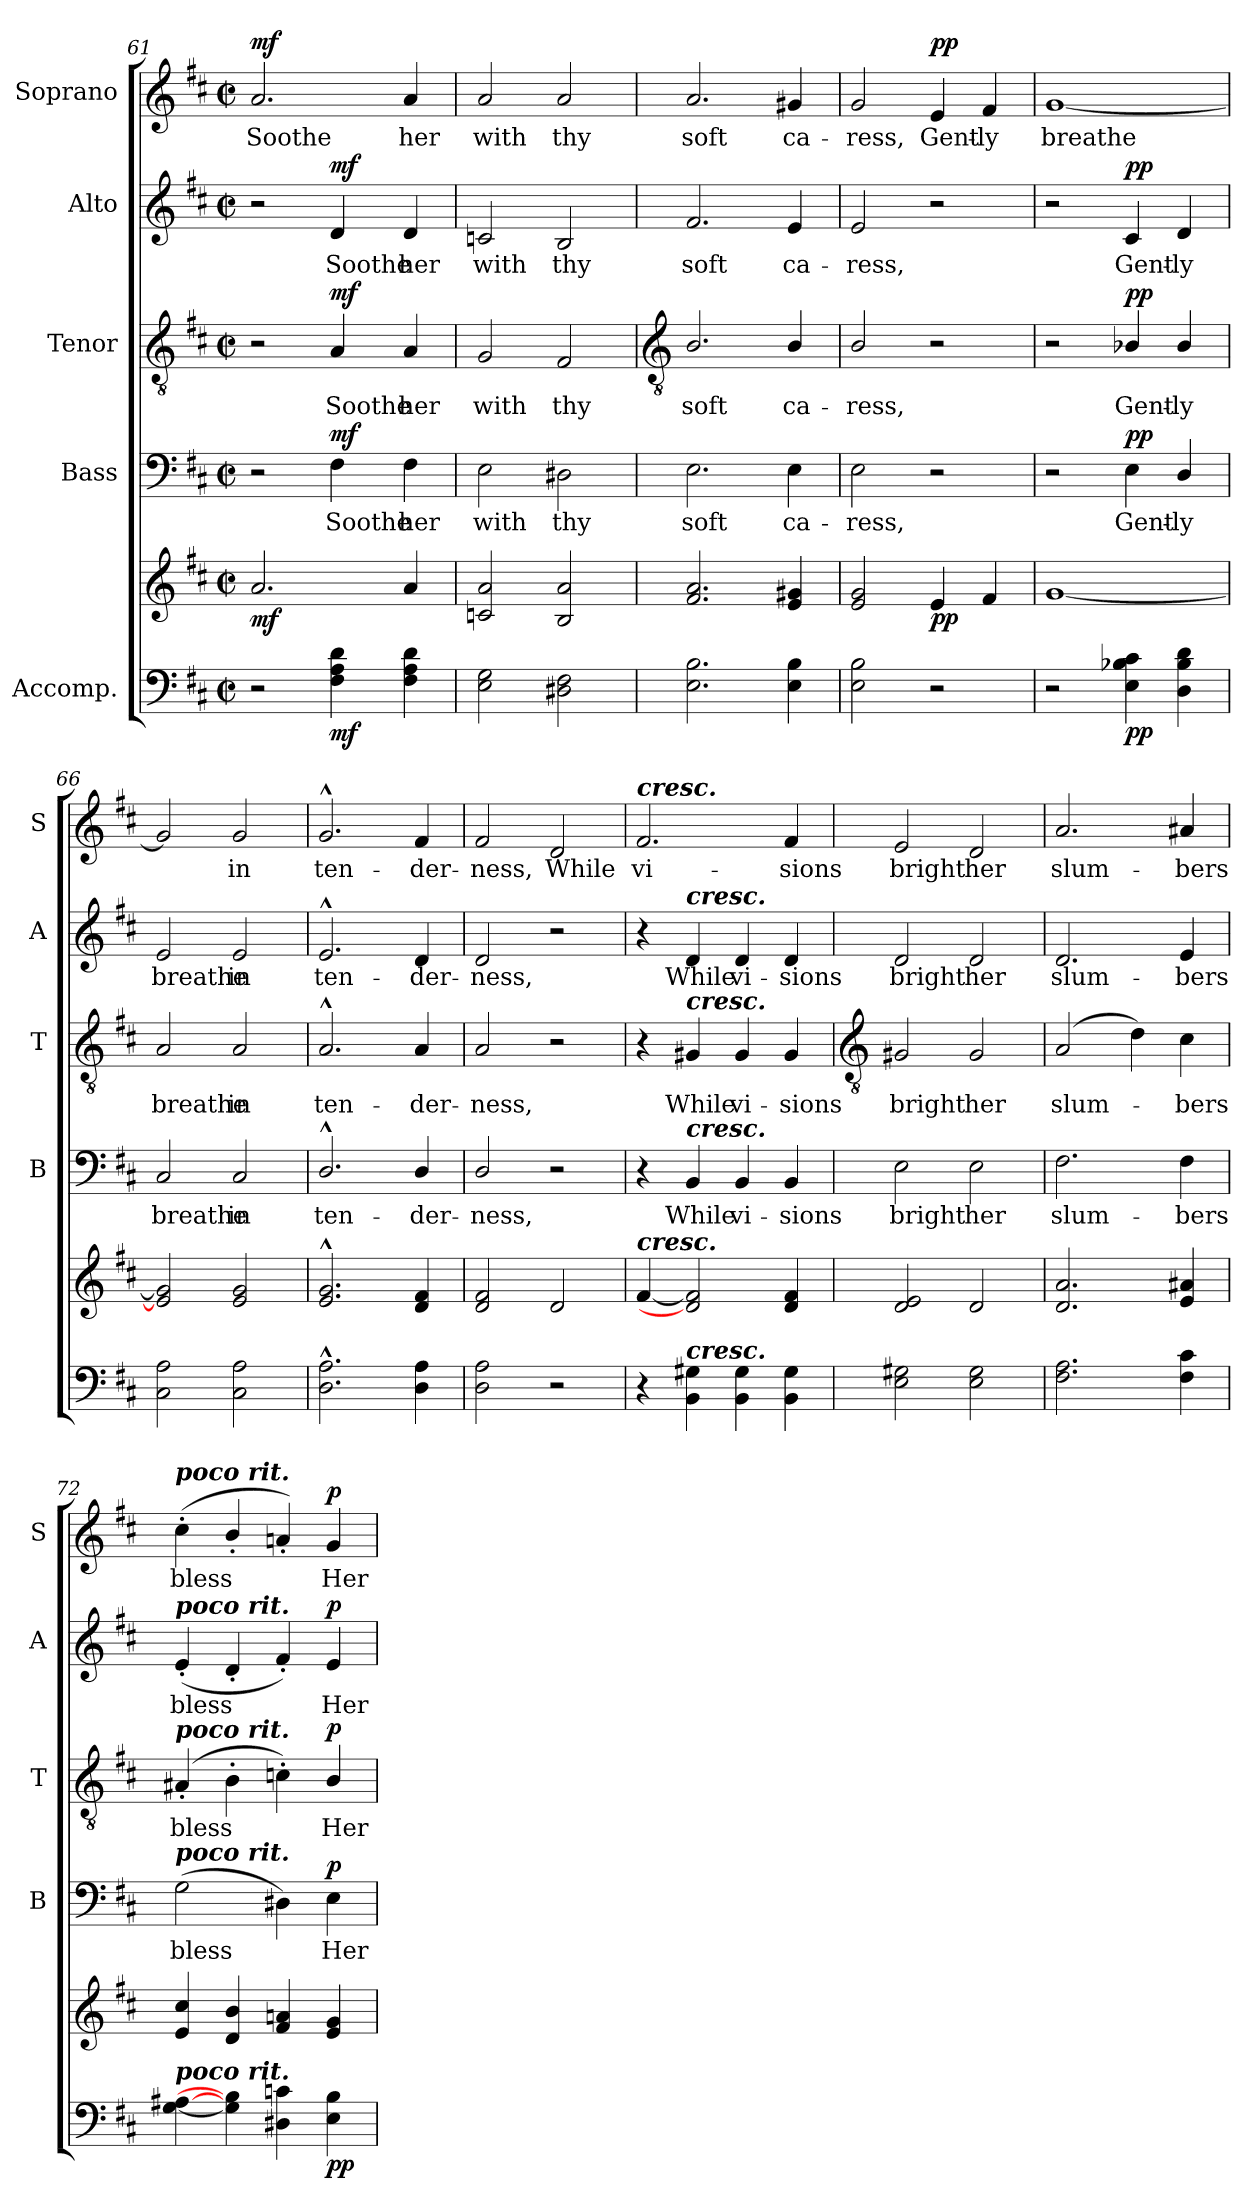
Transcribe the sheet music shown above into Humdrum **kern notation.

**kern	**kern	**dynam	**kern	**text	**dynam	**kern	**text	**dynam	**kern	**text	**dynam	**kern	**text	**dynam
*part5	*part5	*part5	*part4	*part4	*part4	*part3	*part3	*part3	*part2	*part2	*part2	*part1	*part1	*part1
*staff6	*staff5	*staff5/6	*staff4	*staff4	*staff4	*staff3	*staff3	*staff3	*staff2	*staff2	*staff2	*staff1	*staff1	*staff1
*I"Accomp.	*	*	*I"Bass	*	*	*I"Tenor	*	*	*I"Alto	*	*	*I"Soprano	*	*
*	*	*	*I'B	*	*	*I'T	*	*	*I'A	*	*	*I'S	*	*
*clefF4	*clefG2	*	*clefF4	*	*	*clefGv2	*	*	*clefG2	*	*	*clefG2	*	*
*k[f#c#]	*k[f#c#]	*	*k[f#c#]	*	*	*k[f#c#]	*	*	*k[f#c#]	*	*	*k[f#c#]	*	*
*D:	*D:	*	*D:	*	*	*D:	*	*	*D:	*	*	*D:	*	*
*M2/2	*M2/2	*	*M2/2	*	*	*M2/2	*	*	*M2/2	*	*	*M2/2	*	*
*met(c|)	*met(c|)	*	*met(c|)	*	*	*met(c|)	*	*	*met(c|)	*	*	*met(c|)	*	*
=61	=61	=61	=61	=61	=61	=61	=61	=61	=61	=61	=61	=61	=61	=61
!	!	!LO:DY:b	!	!	!	!	!	!	!	!	!	!	!LO:LY:b	!LO:DY:b
2r	2.a	mf	2r	.	.	2r	.	.	2r	.	.	2.a	Soothe	mf
!	!	!LO:DY:b=2	!	!LO:LY:b	!LO:DY:b	!	!LO:LY:b	!LO:DY:b	!	!LO:LY:b	!LO:DY:b	!	!	!
4F# 4A 4d	.	mf	4F#	Soothe	mf	4A	Soothe	mf	4d	Soothe	mf	.	.	.
!	!	!	!	!LO:LY:b	!	!	!LO:LY:b	!	!	!LO:LY:b	!	!	!LO:LY:b	!
4F# 4A 4d	4a	.	4F#	her	.	4A	her	.	4d	her	.	4a	her	.
=62	=62	=62	=62	=62	=62	=62	=62	=62	=62	=62	=62	=62	=62	=62
!	!	!	!	!LO:LY:b	!	!	!LO:LY:b	!	!	!LO:LY:b	!	!	!LO:LY:b	!
2E 2G	2cn 2a	.	2E	with	.	2G	with	.	2cn	with	.	2a	with	.
!	!	!	!	!LO:LY:b	!	!	!LO:LY:b	!	!	!LO:LY:b	!	!	!LO:LY:b	!
2D#X 2F#	2B 2a	.	2D#X	thy	.	2F#	thy	.	2B	thy	.	2a	thy	.
!!LO:LB:g=z
=63	=63	=63	=63	=63	=63	=63	=63	=63	=63	=63	=63	=63	=63	=63
*	*	*	*	*	*	*clefGv2	*	*	*	*	*	*	*	*
!	!	!	!	!LO:LY:b	!	!	!LO:LY:b	!	!	!LO:LY:b	!	!	!LO:LY:b	!
2.E 2.B	2.f# 2.a	.	2.E	soft	.	2.B/	soft	.	2.f#	soft	.	2.a	soft	.
!	!	!	!	!LO:LY:b	!	!	!LO:LY:b	!	!	!LO:LY:b	!	!	!LO:LY:b	!
4E 4B	4e 4g#X	.	4E	ca-	.	4B/	ca-	.	4e	ca-	.	4g#X	ca-	.
=64	=64	=64	=64	=64	=64	=64	=64	=64	=64	=64	=64	=64	=64	=64
!	!	!	!	!LO:LY:b	!	!	!LO:LY:b	!	!	!LO:LY:b	!	!	!LO:LY:b	!
2E 2B	2e 2g	.	2E	-ress,	.	2B/	-ress,	.	2e	-ress,	.	2g	-ress,	.
!	!	!LO:DY:b	!	!	!	!	!	!	!	!	!	!	!LO:LY:b	!LO:DY:b
2r	4e	pp	2r	.	.	2r	.	.	2r	.	.	4e	Gent-	pp
!	!	!	!	!	!	!	!	!	!	!	!	!	!LO:LY:b	!
.	4f#	.	.	.	.	.	.	.	.	.	.	4f#	-ly	.
=65	=65	=65	=65	=65	=65	=65	=65	=65	=65	=65	=65	=65	=65	=65
!	!	!	!	!	!	!	!	!	!	!	!	!	!LO:LY:b	!
2r	[1g	.	2r	.	.	2r	.	.	2r	.	.	[1g	breathe	.
!	!	!LO:DY:b=2	!	!LO:LY:b	!LO:DY:b	!	!LO:LY:b	!LO:DY:b	!	!LO:LY:b	!LO:DY:b	!	!	!
4E 4B-X 4c#	.	pp	4E	Gent-	pp	4B-X/	Gent-	pp	4c#	Gent-	pp	.	.	.
!	!	!	!	!LO:LY:b	!	!	!LO:LY:b	!	!	!LO:LY:b	!	!	!	!
4D\ 4B-\ 4d\	.	.	4D/	-ly	.	4B-/	-ly	.	4d	-ly	.	.	.	.
=66	=66	=66	=66	=66	=66	=66	=66	=66	=66	=66	=66	=66	=66	=66
!	!	!	!	!LO:LY:b	!	!	!LO:LY:b	!	!	!LO:LY:b	!	!	!	!
2C# 2A	2e] 2g]	.	2C#	breathe	.	2A	breathe	.	2e	breathe	.	2g]	.	.
!	!	!	!	!LO:LY:b	!	!	!LO:LY:b	!	!	!LO:LY:b	!	!	!LO:LY:b	!
2C# 2A	2e 2g	.	2C#	in	.	2A	in	.	2e	in	.	2g	in	.
=67	=67	=67	=67	=67	=67	=67	=67	=67	=67	=67	=67	=67	=67	=67
!	!	!	!	!LO:LY:b	!	!	!LO:LY:b	!	!	!LO:LY:b	!	!	!LO:LY:b	!
2.D\^^ 2.A\^^	2.e^^ 2.g^^	.	2.D^^/	ten-	.	2.A^^	ten-	.	2.e^^	ten-	.	2.g^^	ten-	.
!	!	!	!	!LO:LY:b	!	!	!LO:LY:b	!	!	!LO:LY:b	!	!	!LO:LY:b	!
4D\ 4A\	4d 4f#	.	4D/	-der-	.	4A	-der-	.	4d	-der-	.	4f#	-der-	.
=68	=68	=68	=68	=68	=68	=68	=68	=68	=68	=68	=68	=68	=68	=68
!	!	!	!	!LO:LY:b	!	!	!LO:LY:b	!	!	!LO:LY:b	!	!	!LO:LY:b	!
2D\ 2A\	2d 2f#	.	2D/	-ness,	.	2A	-ness,	.	2d	-ness,	.	2f#	-ness,	.
!	!	!	!	!	!	!	!	!	!	!	!	!	!LO:LY:b	!
2r	2d	.	2r	.	.	2r	.	.	2r	.	.	2d	While	.
=69	=69	=69	=69	=69	=69	=69	=69	=69	=69	=69	=69	=69	=69	=69
!	!	!	!	!	!	!	!	!	!	!	!	!LO:TX:a:Bi:t=cresc.	!	!
!	!LO:TX:a:Bi:t=cresc.	!	!	!	!	!	!	!	!	!	!	!	!	!
!	!	!	!	!	!	!	!	!	!	!	!	!	!LO:LY:b	!
4r	[4f#	.	4r	.	.	4r	.	.	4r	.	.	2.f#	vi-	.
!	!	!	!	!	!	!	!	!	!LO:TX:a:Bi:t=cresc.	!	!	!	!	!
!	!	!	!	!	!	!LO:TX:a:Bi:t=cresc.	!	!	!	!	!	!	!	!
!	!	!	!LO:TX:a:Bi:t=cresc.	!	!	!	!	!	!	!	!	!	!	!
!LO:TX:a:Bi:t=cresc.	!	!	!	!	!	!	!	!	!	!	!	!	!	!
!	!	!	!	!LO:LY:b	!	!	!LO:LY:b	!	!	!LO:LY:b	!	!	!	!
4BB 4G#X	2d] 2f#]	.	4BB	While	.	4G#X	While	.	4d	While	.	.	.	.
!	!	!	!	!LO:LY:b	!	!	!LO:LY:b	!	!	!LO:LY:b	!	!	!	!
4BB 4G#	.	.	4BB	vi-	.	4G#	vi-	.	4d	vi-	.	.	.	.
!	!	!	!	!LO:LY:b	!	!	!LO:LY:b	!	!	!LO:LY:b	!	!	!LO:LY:b	!
4BB 4G#	4d 4f#	.	4BB	-sions	.	4G#	-sions	.	4d	-sions	.	4f#	-sions	.
!!LO:LB:g=z
=70	=70	=70	=70	=70	=70	=70	=70	=70	=70	=70	=70	=70	=70	=70
*	*	*	*	*	*	*clefGv2	*	*	*	*	*	*	*	*
*	*^	*	*	*	*	*	*	*	*	*	*	*	*	*
!	!	!	!	!	!LO:LY:b	!	!	!LO:LY:b	!	!	!LO:LY:b	!	!	!LO:LY:b	!
2E 2G#X	2d/ 2e/	1ryy	.	2E	bright	.	2G#X	bright	.	2d	bright	.	2e	bright	.
!	!	!	!	!	!LO:LY:b	!	!	!LO:LY:b	!	!	!LO:LY:b	!	!	!LO:LY:b	!
2E 2G#	2d/	.	.	2E	her	.	2G#	her	.	2d	her	.	2d	her	.
=71	=71	=71	=71	=71	=71	=71	=71	=71	=71	=71	=71	=71	=71	=71	=71
!	!	!	!	!	!LO:LY:b	!	!	!LO:LY:b	!	!	!LO:LY:b	!	!	!LO:LY:b	!
2.F# 2.A	2.d/ 2.a/	1ryy	.	2.F#	slum-	.	(<2A	slum-	.	2.d	slum-	.	2.a	slum-	.
.	.	.	.	.	.	.	4d)	.	.	.	.	.	.	.	.
!	!	!	!	!	!LO:LY:b	!	!	!LO:LY:b	!	!	!LO:LY:b	!	!	!LO:LY:b	!
4F# 4c#	4e/ 4a#X/	.	.	4F#	-bers	.	4c#	bers	.	4e	-bers	.	4a#X	-bers	.
=72	=72	=72	=72	=72	=72	=72	=72	=72	=72	=72	=72	=72	=72	=72	=72
!	!	!	!	!	!	!	!	!	!	!	!	!	!LO:TX:a:Bi:t=poco rit.	!	!
!	!	!	!	!	!	!	!	!	!	!LO:TX:a:Bi:t=poco rit.	!	!	!	!	!
!	!	!	!	!	!	!	!LO:TX:a:Bi:t=poco rit.	!	!	!	!	!	!	!	!
!	!	!	!	!LO:TX:a:Bi:t=poco rit.	!	!	!	!	!	!	!	!	!	!	!
!LO:TX:a:Bi:t=poco rit.	!	!	!	!	!	!	!	!	!	!	!	!	!	!	!
!	!	!	!	!	!LO:LY:b	!	!	!LO:LY:b	!	!	!LO:LY:b	!	!	!LO:LY:b	!
[4G [4A#X	4e/ 4cc#/	1ryy	.	(>2G	bless	.	(>4A#X'	bless	.	(<4e'	bless	.	(<4cc#'	bless	.
4G] 4B]	4d/ 4b/	.	.	.	.	.	4B'	.	.	4d'	.	.	4b'/	.	.
4D#X 4cn	4f#/ 4an/	.	.	4D#X)	.	.	4cn')	.	.	4f#')	.	.	4an')	.	.
!	!	!	!LO:DY:b=2	!	!LO:LY:b	!	!	!LO:LY:b	!	!	!LO:LY:b	!	!	!LO:LY:b	!
!	!	!	!LO:DY:n=1:b	!	!	!LO:DY:b	!	!	!LO:DY:b	!	!	!LO:DY:b	!	!	!LO:DY:b
4E 4B	4e/ 4g/	.	p p	4E	Her	p	4B/	Her	p	4e	Her	p	4g	Her	p
*	*v	*v	*	*	*	*	*	*	*	*	*	*	*	*	*
=	=	=	=	=	=	=	=	=	=	=	=	=	=	=
*-	*-	*-	*-	*-	*-	*-	*-	*-	*-	*-	*-	*-	*-	*-
